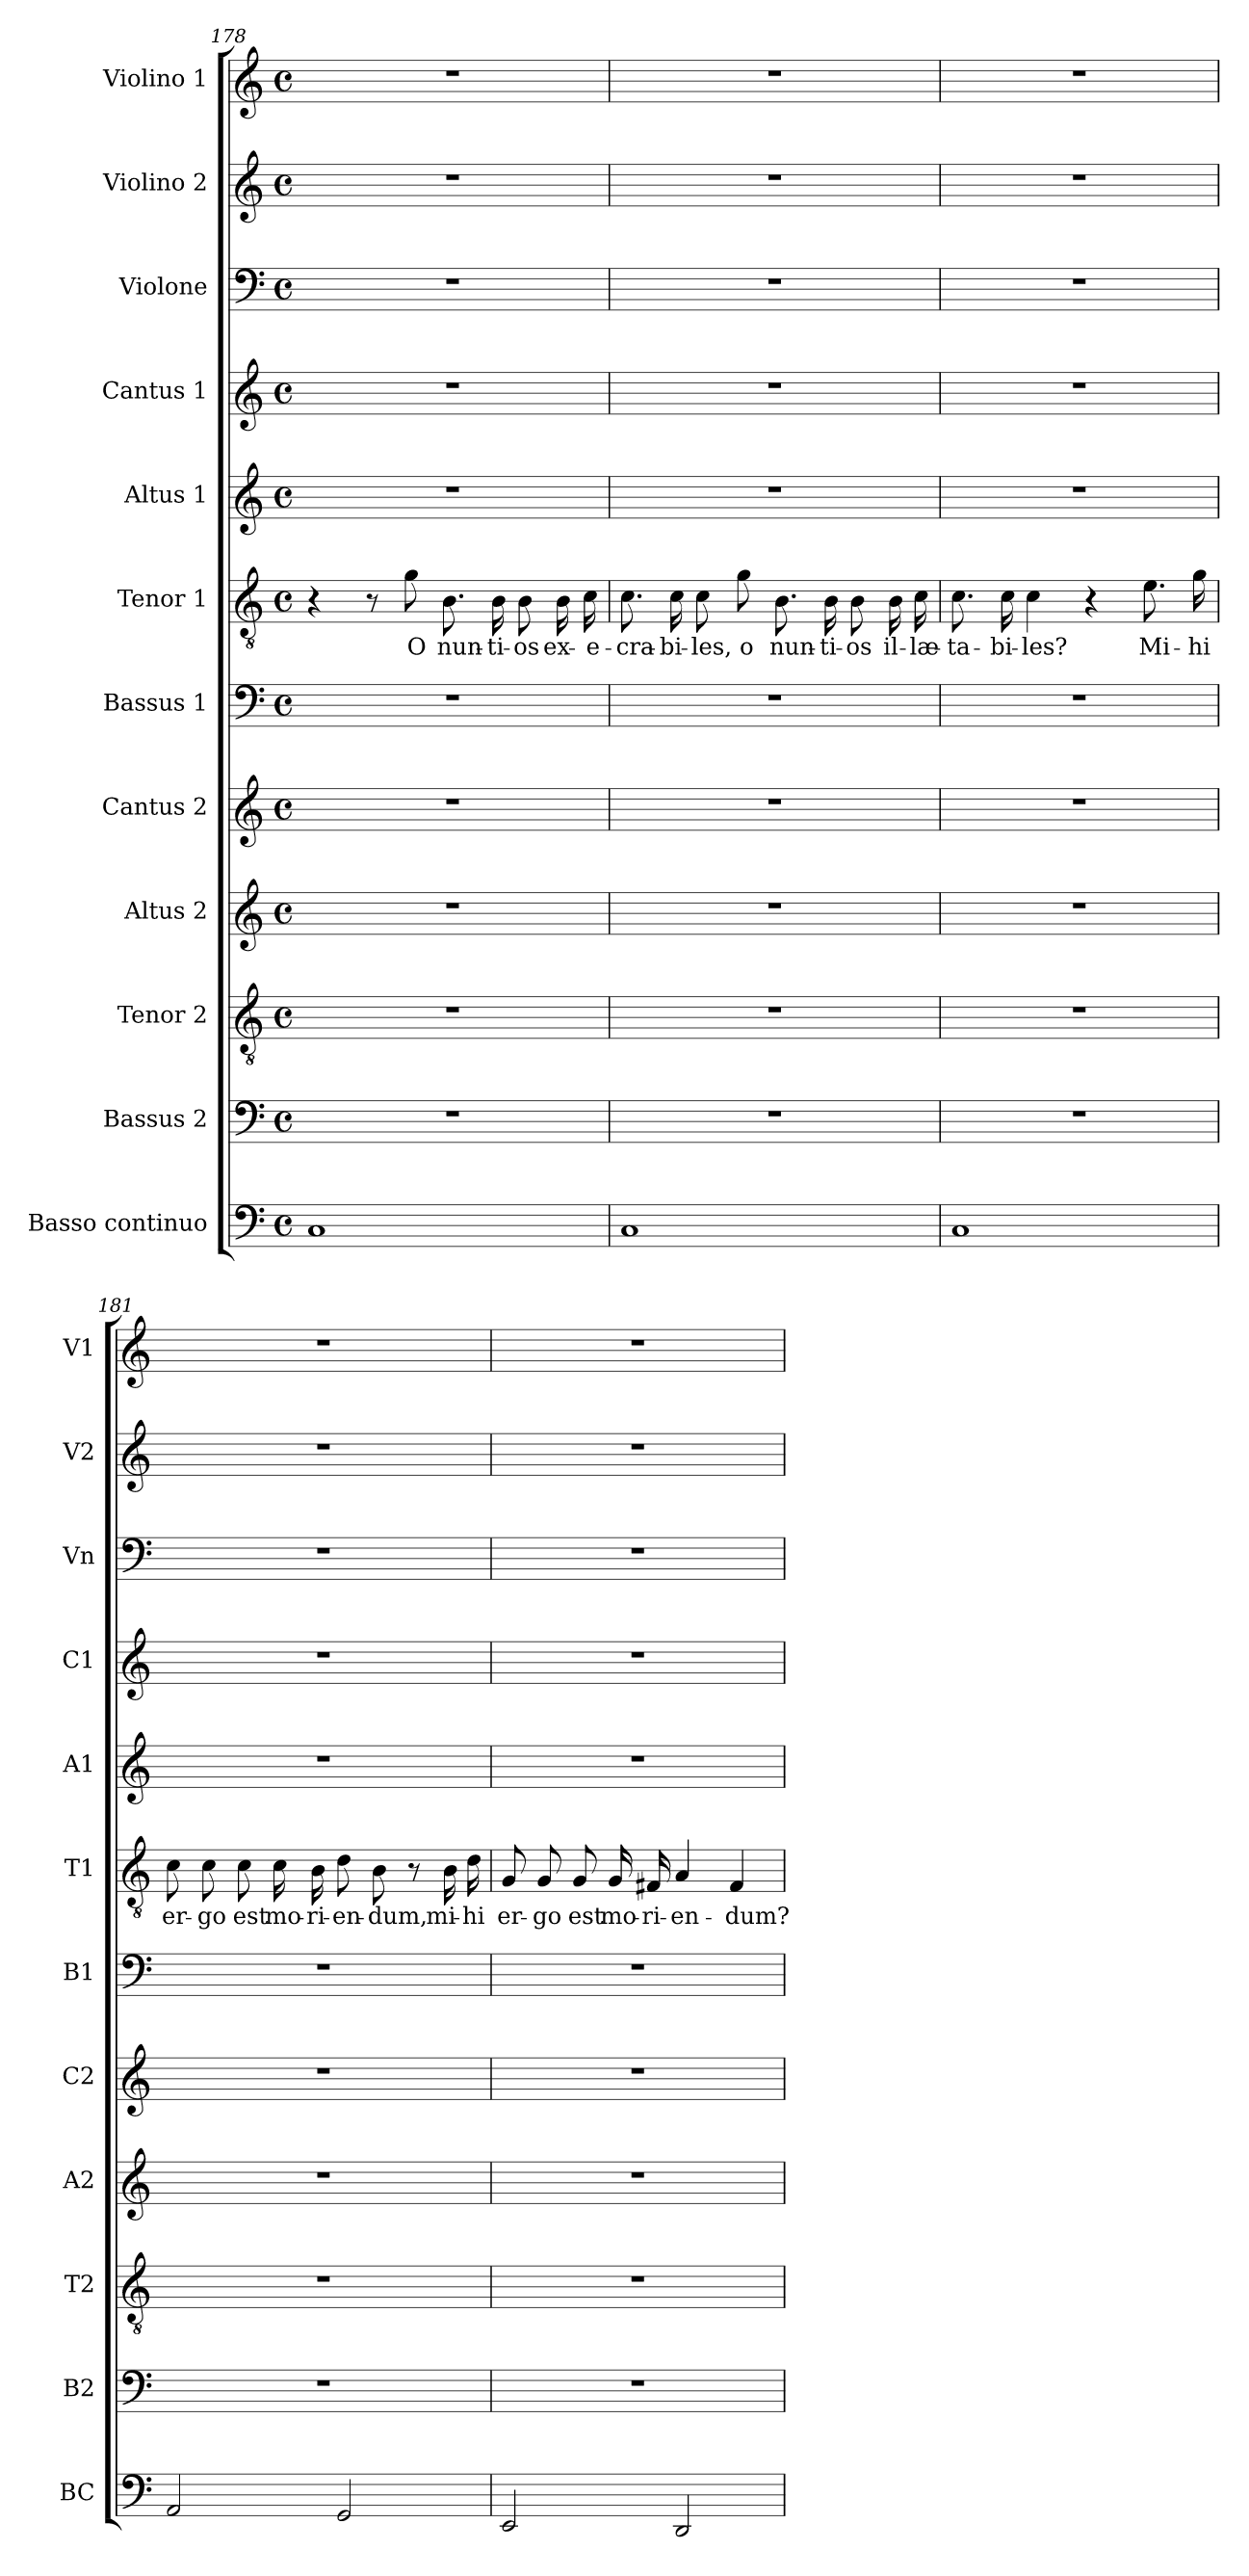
**kern	**kern	**kern	**kern	**kern	**kern	**kern	**text	**kern	**kern	**kern	**kern	**kern
*part12	*part11	*part10	*part9	*part8	*part7	*part6	*part6	*part5	*part4	*part3	*part2	*part1
*staff12	*staff11	*staff10	*staff9	*staff8	*staff7	*staff6	*staff6	*staff5	*staff4	*staff3	*staff2	*staff1
*I"Basso continuo	*I"Bassus 2	*I"Tenor 2	*I"Altus 2	*I"Cantus 2	*I"Bassus 1	*I"Tenor 1	*	*I"Altus 1	*I"Cantus 1	*I"Violone	*I"Violino 2	*I"Violino 1
*I'BC	*I'B2	*I'T2	*I'A2	*I'C2	*I'B1	*I'T1	*	*I'A1	*I'C1	*I'Vn	*I'V2	*I'V1
*clefF4	*clefF4	*clefGv2	*clefG2	*clefG2	*clefF4	*clefGv2	*	*clefG2	*clefG2	*clefF4	*clefG2	*clefG2
*ITrd7c12	*	*	*	*	*	*	*	*	*	*ITrd7c12	*	*
*k[]	*k[]	*k[]	*k[]	*k[]	*k[]	*k[]	*	*k[]	*k[]	*k[]	*k[]	*k[]
*C:	*C:	*C:	*C:	*C:	*C:	*C:	*	*C:	*C:	*C:	*C:	*C:
*M4/4	*M4/4	*M4/4	*M4/4	*M4/4	*M4/4	*M4/4	*	*M4/4	*M4/4	*M4/4	*M4/4	*M4/4
*met(c)	*met(c)	*met(c)	*met(c)	*met(c)	*met(c)	*met(c)	*	*met(c)	*met(c)	*met(c)	*met(c)	*met(c)
=178	=178	=178	=178	=178	=178	=178	=178	=178	=178	=178	=178	=178
1CC	1r	1r	1r	1r	1r	4r	.	1r	1r	1r	1r	1r
.	.	.	.	.	.	8r	.	.	.	.	.	.
!	!	!	!	!	!	!	!LO:LY:b	!	!	!	!	!
.	.	.	.	.	.	8g\	O	.	.	.	.	.
!	!	!	!	!	!	!	!LO:LY:b	!	!	!	!	!
.	.	.	.	.	.	8.B\	nun-	.	.	.	.	.
!	!	!	!	!	!	!	!LO:LY:b	!	!	!	!	!
.	.	.	.	.	.	16B\	-ti-	.	.	.	.	.
!	!	!	!	!	!	!	!LO:LY:b	!	!	!	!	!
.	.	.	.	.	.	8B\	-os	.	.	.	.	.
!	!	!	!	!	!	!	!LO:LY:b	!	!	!	!	!
.	.	.	.	.	.	16B\	ex-	.	.	.	.	.
!	!	!	!	!	!	!	!LO:LY:b	!	!	!	!	!
.	.	.	.	.	.	16c\	-e-	.	.	.	.	.
=179	=179	=179	=179	=179	=179	=179	=179	=179	=179	=179	=179	=179
!	!	!	!	!	!	!	!LO:LY:b	!	!	!	!	!
1CC	1r	1r	1r	1r	1r	8.c\	-cra-	1r	1r	1r	1r	1r
!	!	!	!	!	!	!	!LO:LY:b	!	!	!	!	!
.	.	.	.	.	.	16c\	-bi-	.	.	.	.	.
!	!	!	!	!	!	!	!LO:LY:b	!	!	!	!	!
.	.	.	.	.	.	8c\	-les,	.	.	.	.	.
!	!	!	!	!	!	!	!LO:LY:b	!	!	!	!	!
.	.	.	.	.	.	8g\	o	.	.	.	.	.
!	!	!	!	!	!	!	!LO:LY:b	!	!	!	!	!
.	.	.	.	.	.	8.B\	nun-	.	.	.	.	.
!	!	!	!	!	!	!	!LO:LY:b	!	!	!	!	!
.	.	.	.	.	.	16B\	-ti-	.	.	.	.	.
!	!	!	!	!	!	!	!LO:LY:b	!	!	!	!	!
.	.	.	.	.	.	8B\	-os	.	.	.	.	.
!	!	!	!	!	!	!	!LO:LY:b	!	!	!	!	!
.	.	.	.	.	.	16B\	il-	.	.	.	.	.
!	!	!	!	!	!	!	!LO:LY:b	!	!	!	!	!
.	.	.	.	.	.	16c\	-læ-	.	.	.	.	.
!!LO:LB:g=z
=180	=180	=180	=180	=180	=180	=180	=180	=180	=180	=180	=180	=180
!	!	!	!	!	!	!	!LO:LY:b	!	!	!	!	!
1CC	1r	1r	1r	1r	1r	8.c\	-ta-	1r	1r	1r	1r	1r
!	!	!	!	!	!	!	!LO:LY:b	!	!	!	!	!
.	.	.	.	.	.	16c\	-bi-	.	.	.	.	.
!	!	!	!	!	!	!	!LO:LY:b	!	!	!	!	!
.	.	.	.	.	.	4c\	-les?	.	.	.	.	.
.	.	.	.	.	.	4r	.	.	.	.	.	.
!	!	!	!	!	!	!	!LO:LY:b	!	!	!	!	!
.	.	.	.	.	.	8.e\	Mi-	.	.	.	.	.
!	!	!	!	!	!	!	!LO:LY:b	!	!	!	!	!
.	.	.	.	.	.	16g\	-hi	.	.	.	.	.
=181	=181	=181	=181	=181	=181	=181	=181	=181	=181	=181	=181	=181
!	!	!	!	!	!	!	!LO:LY:b	!	!	!	!	!
2AAA/	1r	1r	1r	1r	1r	8c\	er-	1r	1r	1r	1r	1r
!	!	!	!	!	!	!	!LO:LY:b	!	!	!	!	!
.	.	.	.	.	.	8c\	-go	.	.	.	.	.
!	!	!	!	!	!	!	!LO:LY:b	!	!	!	!	!
.	.	.	.	.	.	8c\	est	.	.	.	.	.
!	!	!	!	!	!	!	!LO:LY:b	!	!	!	!	!
.	.	.	.	.	.	16c\	mo-	.	.	.	.	.
!	!	!	!	!	!	!	!LO:LY:b	!	!	!	!	!
.	.	.	.	.	.	16B\	-ri-	.	.	.	.	.
!	!	!	!	!	!	!	!LO:LY:b	!	!	!	!	!
2GGG/	.	.	.	.	.	8d\	-en-	.	.	.	.	.
!	!	!	!	!	!	!	!LO:LY:b	!	!	!	!	!
.	.	.	.	.	.	8B\	-dum,	.	.	.	.	.
.	.	.	.	.	.	8r	.	.	.	.	.	.
!	!	!	!	!	!	!	!LO:LY:b	!	!	!	!	!
.	.	.	.	.	.	16B\	mi-	.	.	.	.	.
!	!	!	!	!	!	!	!LO:LY:b	!	!	!	!	!
.	.	.	.	.	.	16d\	-hi	.	.	.	.	.
=182	=182	=182	=182	=182	=182	=182	=182	=182	=182	=182	=182	=182
!	!	!	!	!	!	!	!LO:LY:b	!	!	!	!	!
2EEE/	1r	1r	1r	1r	1r	8G/	er-	1r	1r	1r	1r	1r
!	!	!	!	!	!	!	!LO:LY:b	!	!	!	!	!
.	.	.	.	.	.	8G/	-go	.	.	.	.	.
!	!	!	!	!	!	!	!LO:LY:b	!	!	!	!	!
.	.	.	.	.	.	8G/	est	.	.	.	.	.
!	!	!	!	!	!	!	!LO:LY:b	!	!	!	!	!
.	.	.	.	.	.	16G/	mo-	.	.	.	.	.
!	!	!	!	!	!	!	!LO:LY:b	!	!	!	!	!
.	.	.	.	.	.	16F#X/	-ri-	.	.	.	.	.
!	!	!	!	!	!	!	!LO:LY:b	!	!	!	!	!
2DDD/	.	.	.	.	.	4A/	-en-	.	.	.	.	.
!	!	!	!	!	!	!	!LO:LY:b	!	!	!	!	!
.	.	.	.	.	.	4F#/	-dum?	.	.	.	.	.
=	=	=	=	=	=	=	=	=	=	=	=	=
*-	*-	*-	*-	*-	*-	*-	*-	*-	*-	*-	*-	*-
